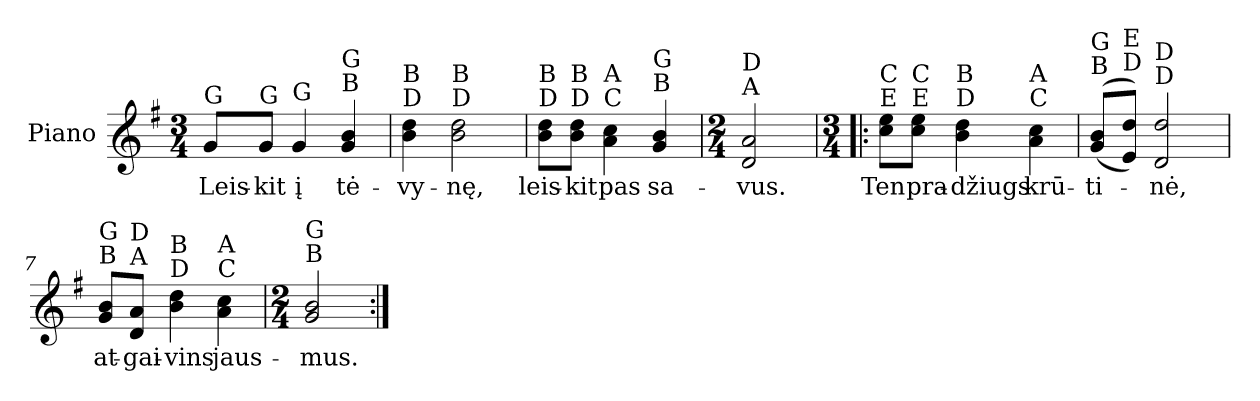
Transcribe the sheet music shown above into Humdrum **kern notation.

**kern	**text
*part1	*part1
*staff1	*staff1
*I"Piano	*
*I'Pno.	*
*clefG2	*
*k[f#]	*
*M3/4	*
=1	=1
!LO:TX:a:t=G	!
!	!LO:LY:b
8g/L	Leis-
!LO:TX:a:t=G	!
!	!LO:LY:b
8g/J	-kit
!LO:TX:a:t=G	!
!	!LO:LY:b
4g/	į
!LO:TX:a:t=B	!
!LO:TX:a:t=G	!
!	!LO:LY:b
4g/ 4b/	tė-
=2	=2
!LO:TX:a:t=D	!
!LO:TX:a:t=B	!
!	!LO:LY:b
4b\ 4dd\	-vy-
!LO:TX:a:t=D	!
!LO:TX:a:t=B	!
!	!LO:LY:b
2b\ 2dd\	-nę,
=3	=3
!LO:TX:a:t=D	!
!LO:TX:a:t=B	!
!	!LO:LY:b
8b\ 8dd\L	leis-
!LO:TX:a:t=D	!
!LO:TX:a:t=B	!
!	!LO:LY:b
8b\ 8dd\J	-kit
!LO:TX:a:t=C	!
!LO:TX:a:t=A	!
!	!LO:LY:b
4a\ 4cc\	pas
!LO:TX:a:t=B	!
!LO:TX:a:t=G	!
!	!LO:LY:b
4g/ 4b/	sa-
=4	=4
*M2/4	*
!LO:TX:a:t=A	!
!LO:TX:a:t=D	!
!	!LO:LY:b
2d/ 2a/	-vus.
!!LO:LB:g=z
=5!|:	=5!|:
*M3/4	*
!LO:TX:a:t=E	!
!LO:TX:a:t=C	!
!	!LO:LY:b
8cc\ 8ee\L	Ten
!LO:TX:a:t=E	!
!LO:TX:a:t=C	!
!	!LO:LY:b
8cc\ 8ee\J	pra-
!LO:TX:a:t=D	!
!LO:TX:a:t=B	!
!	!LO:LY:b
4b\ 4dd\	-džiugs
!LO:TX:a:t=C	!
!LO:TX:a:t=A	!
!	!LO:LY:b
4a\ 4cc\	krū-
=6	=6
!LO:TX:a:t=B	!
!LO:TX:a:t=G	!
!	!LO:LY:b
(<(<8g/ 8b/L	-ti-
!LO:TX:a:t=D	!
!LO:TX:a:t=E	!
8e/ 8dd/J))	.
!LO:TX:a:t=D	!
!LO:TX:a:t=D	!
!	!LO:LY:b
2d/ 2dd/	nė,
=7	=7
!LO:TX:a:t=B	!
!LO:TX:a:t=G	!
!	!LO:LY:b
8g/ 8b/L	at-
!LO:TX:a:t=A	!
!LO:TX:a:t=D	!
!	!LO:LY:b
8d/ 8a/J	-gai-
!LO:TX:a:t=D	!
!LO:TX:a:t=B	!
!	!LO:LY:b
4b\ 4dd\	-vins
!LO:TX:a:t=C	!
!LO:TX:a:t=A	!
!	!LO:LY:b
4a\ 4cc\	jaus-
=8	=8
*M2/4	*
!LO:TX:a:t=B	!
!LO:TX:a:t=G	!
!	!LO:LY:b
2g/ 2b/	-mus.
=:|!	=:|!
*-	*-
